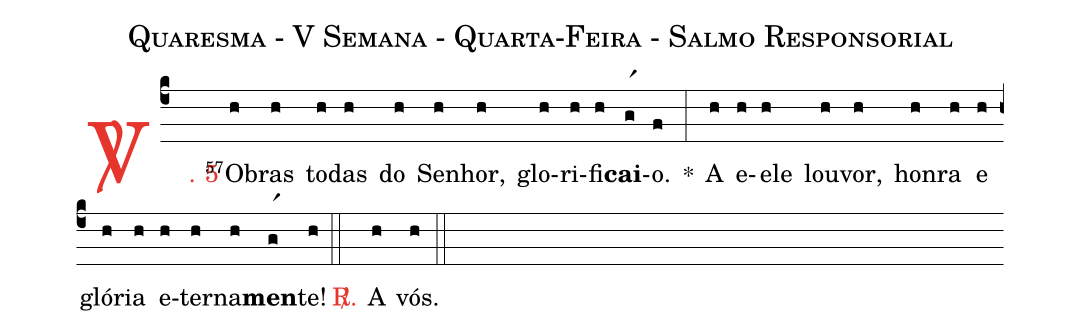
name: Quaresma - V Semana - Quarta-Feira - Salmo Responsorial;
%%
(c4)

<c><sp>V/</sp>. 5</c>() <v>\VSup{57}</v>O(h)bras(h) to(h)das(h) do(h) Se(h)nhor,(h) glo(h)ri(h)fi(h)<b>cai</b>-(gr1)o.(f) *(:)
A(h) e(h)ele(h) lou(h)vor,(h) hon(h)ra(h) e(h) gló(h)ria(h) e(h)ter(h)na(h)<b>men</b>(gr1)te!(h)

(::)

<nlba><c><sp>R/</sp>.</c>() A</nlba>(h) vós.(h)

(::)
